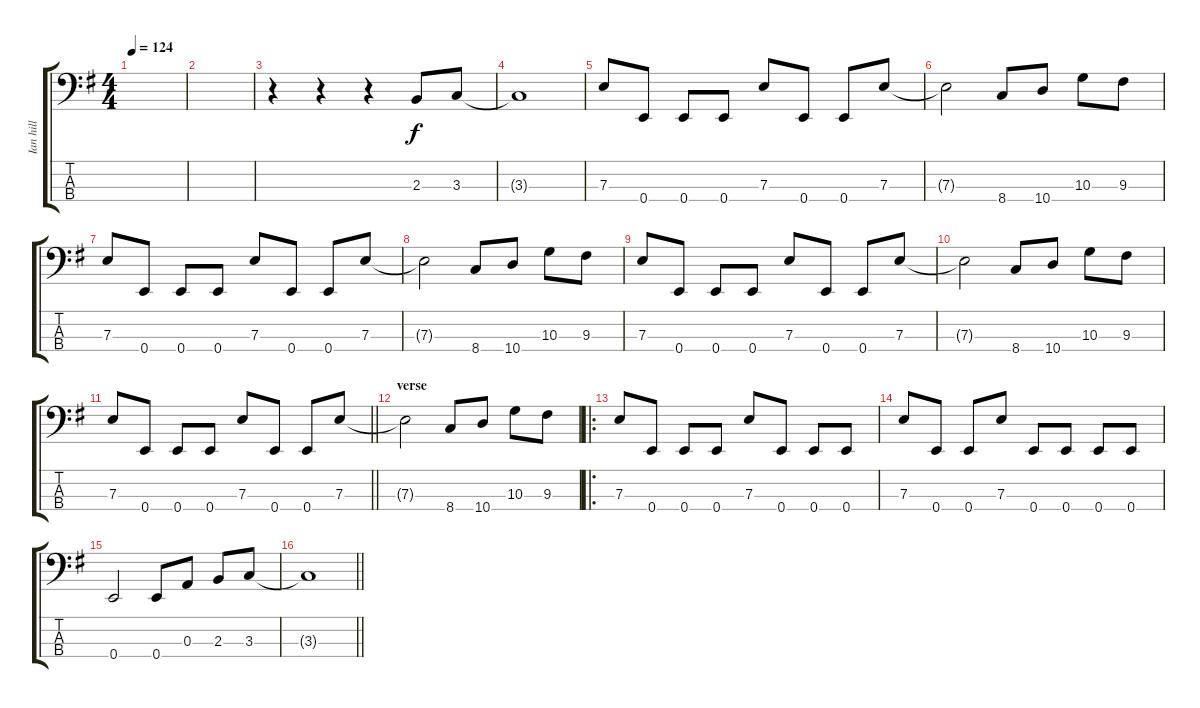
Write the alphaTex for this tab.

\track ("Ian hill" "Ian hill") {instrument electricbasspick}
\staff {score tabs}
\tuning (G2 D2 A1 E1) {hide}
\ts (4 4)
\tempo 124
\clef f4
\ks g
|
|
r.4 r.4 r.4 2.3.8 3.3.8 |
3.3{t}.1 |
7.3.8 0.4.8 0.4.8 0.4.8 7.3.8 0.4.8 0.4.8 7.3.8 |
7.3{t}.2 8.4.8 10.4.8 10.3.8 9.3.8 |
7.3.8 0.4.8 0.4.8 0.4.8 7.3.8 0.4.8 0.4.8 7.3.8 |
7.3{t}.2 8.4.8 10.4.8 10.3.8 9.3.8 |
7.3.8 0.4.8 0.4.8 0.4.8 7.3.8 0.4.8 0.4.8 7.3.8 |
7.3{t}.2 8.4.8 10.4.8 10.3.8 9.3.8 |
\barLineRight lightlight
7.3.8 0.4.8 0.4.8 0.4.8 7.3.8 0.4.8 0.4.8 7.3.8 |
\section ("" "verse ")
7.3{t}.2 8.4.8 10.4.8 10.3.8 9.3.8 |
\ro
7.3.8 0.4.8 0.4.8 0.4.8 7.3.8 0.4.8 0.4.8 0.4.8 |
7.3.8 0.4.8 0.4.8 7.3.8 0.4.8 0.4.8 0.4.8 0.4.8 |
0.4.2 0.4.8 0.3.8 2.3.8 3.3.8 |
\barLineRight lightlight
3.3{t}.1
